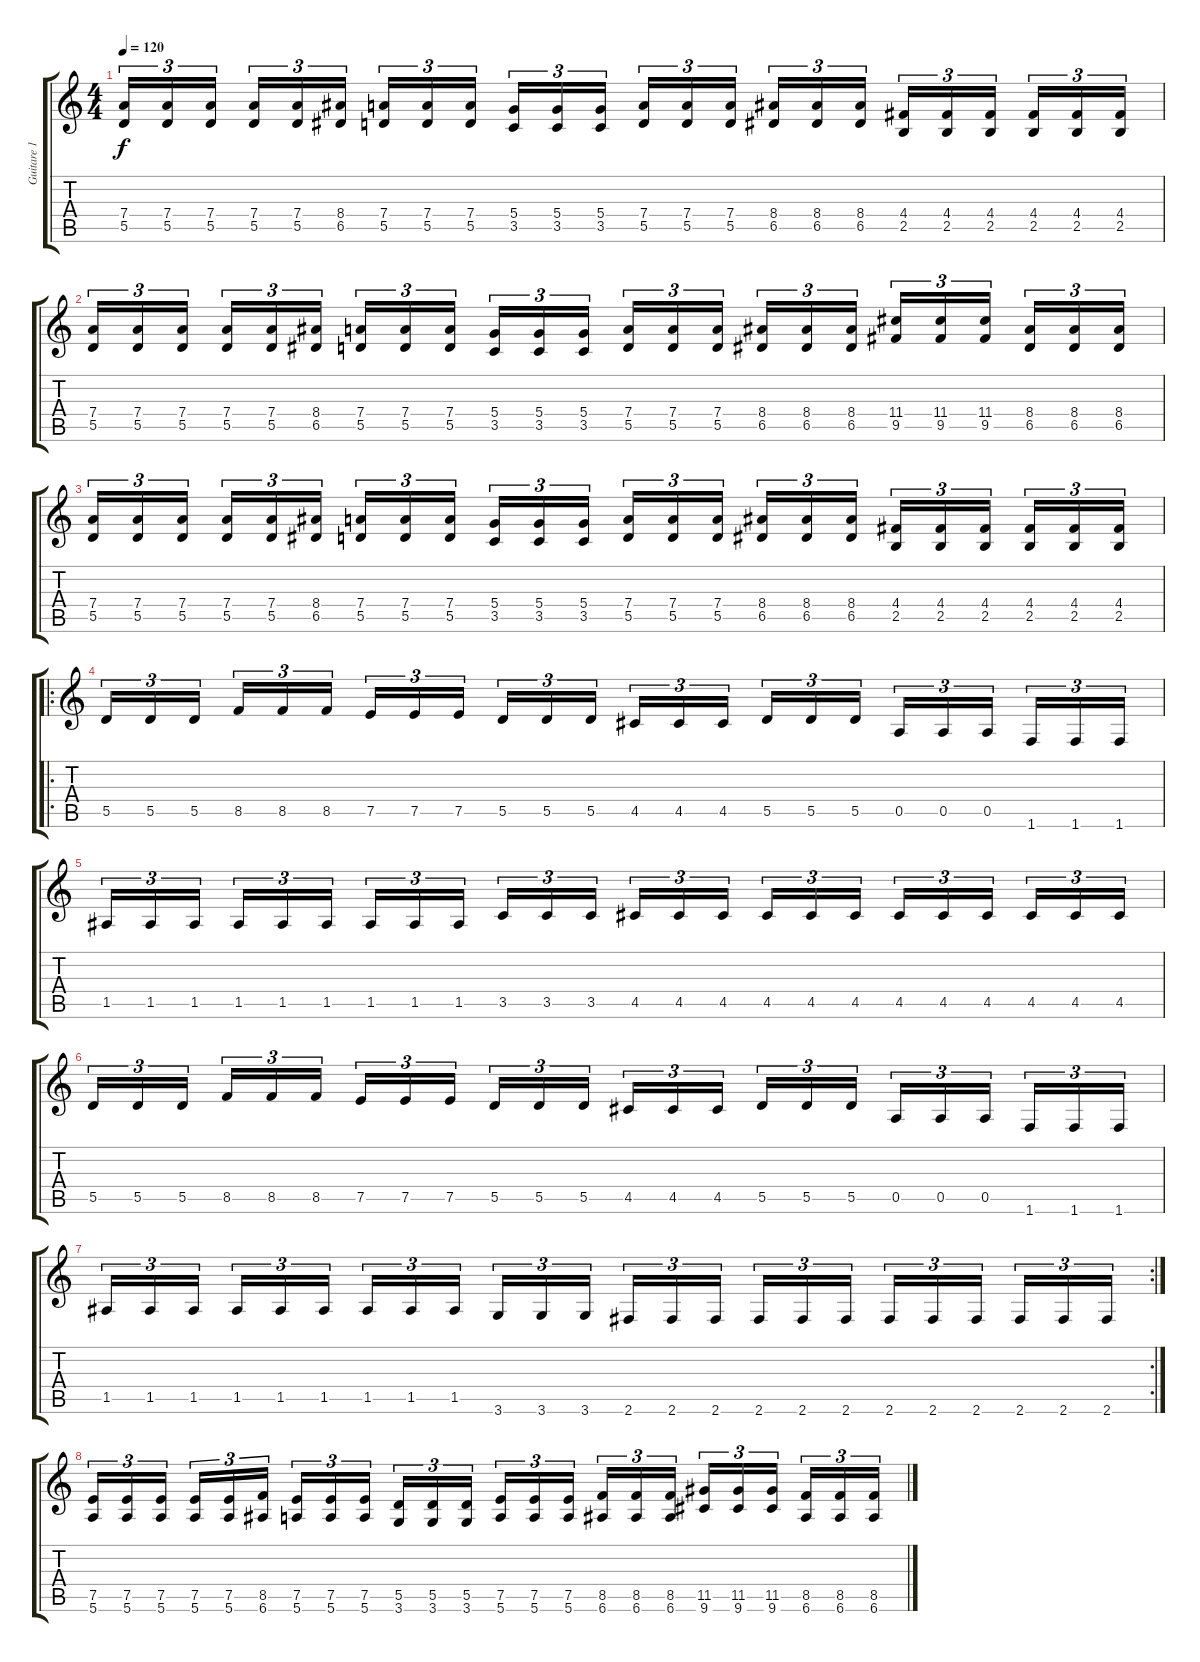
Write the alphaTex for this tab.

\track ("Guitare 1" "Guitare 1") {instrument distortionguitar}
\staff {score tabs}
\tuning (E4 B3 G3 D3 A2 E2) {hide}
\ts (4 4)
\tempo 120
\clef g2
\ks c
(7.4 5.5).16{tu (3 2) dy f} (7.4 5.5).16{tu (3 2)} (7.4 5.5).16{tu (3 2) beam splitsecondary} (7.4 5.5).16{tu (3 2)} (7.4 5.5).16{tu (3 2)} (8.4 6.5).16{tu (3 2)} (7.4 5.5).16{tu (3 2)} (7.4 5.5).16{tu (3 2)} (7.4 5.5).16{tu (3 2) beam splitsecondary} (5.4 3.5).16{tu (3 2)} (5.4 3.5).16{tu (3 2)} (5.4 3.5).16{tu (3 2)} (7.4 5.5).16{tu (3 2)} (7.4 5.5).16{tu (3 2)} (7.4 5.5).16{tu (3 2) beam splitsecondary} (8.4 6.5).16{tu (3 2)} (8.4 6.5).16{tu (3 2)} (8.4 6.5).16{tu (3 2)} (4.4 2.5).16{tu (3 2)} (4.4 2.5).16{tu (3 2)} (4.4 2.5).16{tu (3 2) beam splitsecondary} (4.4 2.5).16{tu (3 2)} (4.4 2.5).16{tu (3 2)} (4.4 2.5).16{tu (3 2)} |
(7.4 5.5).16{tu (3 2)} (7.4 5.5).16{tu (3 2)} (7.4 5.5).16{tu (3 2) beam splitsecondary} (7.4 5.5).16{tu (3 2)} (7.4 5.5).16{tu (3 2)} (8.4 6.5).16{tu (3 2)} (7.4 5.5).16{tu (3 2)} (7.4 5.5).16{tu (3 2)} (7.4 5.5).16{tu (3 2) beam splitsecondary} (5.4 3.5).16{tu (3 2)} (5.4 3.5).16{tu (3 2)} (5.4 3.5).16{tu (3 2)} (7.4 5.5).16{tu (3 2)} (7.4 5.5).16{tu (3 2)} (7.4 5.5).16{tu (3 2) beam splitsecondary} (8.4 6.5).16{tu (3 2)} (8.4 6.5).16{tu (3 2)} (8.4 6.5).16{tu (3 2)} (11.4 9.5).16{tu (3 2)} (11.4 9.5).16{tu (3 2)} (11.4 9.5).16{tu (3 2) beam splitsecondary} (8.4 6.5).16{tu (3 2)} (8.4 6.5).16{tu (3 2)} (8.4 6.5).16{tu (3 2)} |
(7.4 5.5).16{tu (3 2)} (7.4 5.5).16{tu (3 2)} (7.4 5.5).16{tu (3 2) beam splitsecondary} (7.4 5.5).16{tu (3 2)} (7.4 5.5).16{tu (3 2)} (8.4 6.5).16{tu (3 2)} (7.4 5.5).16{tu (3 2)} (7.4 5.5).16{tu (3 2)} (7.4 5.5).16{tu (3 2) beam splitsecondary} (5.4 3.5).16{tu (3 2)} (5.4 3.5).16{tu (3 2)} (5.4 3.5).16{tu (3 2)} (7.4 5.5).16{tu (3 2)} (7.4 5.5).16{tu (3 2)} (7.4 5.5).16{tu (3 2) beam splitsecondary} (8.4 6.5).16{tu (3 2)} (8.4 6.5).16{tu (3 2)} (8.4 6.5).16{tu (3 2)} (4.4 2.5).16{tu (3 2)} (4.4 2.5).16{tu (3 2)} (4.4 2.5).16{tu (3 2) beam splitsecondary} (4.4 2.5).16{tu (3 2)} (4.4 2.5).16{tu (3 2)} (4.4 2.5).16{tu (3 2)} |
\ro
5.5.16{tu (3 2)} 5.5.16{tu (3 2)} 5.5.16{tu (3 2) beam splitsecondary} 8.5.16{tu (3 2)} 8.5.16{tu (3 2)} 8.5.16{tu (3 2)} 7.5.16{tu (3 2)} 7.5.16{tu (3 2)} 7.5.16{tu (3 2) beam splitsecondary} 5.5.16{tu (3 2)} 5.5.16{tu (3 2)} 5.5.16{tu (3 2)} 4.5.16{tu (3 2)} 4.5.16{tu (3 2)} 4.5.16{tu (3 2) beam splitsecondary} 5.5.16{tu (3 2)} 5.5.16{tu (3 2)} 5.5.16{tu (3 2)} 0.5.16{tu (3 2)} 0.5.16{tu (3 2)} 0.5.16{tu (3 2) beam splitsecondary} 1.6.16{tu (3 2)} 1.6.16{tu (3 2)} 1.6.16{tu (3 2)} |
1.5.16{tu (3 2)} 1.5.16{tu (3 2)} 1.5.16{tu (3 2) beam splitsecondary} 1.5.16{tu (3 2)} 1.5.16{tu (3 2)} 1.5.16{tu (3 2)} 1.5.16{tu (3 2)} 1.5.16{tu (3 2)} 1.5.16{tu (3 2) beam splitsecondary} 3.5.16{tu (3 2)} 3.5.16{tu (3 2)} 3.5.16{tu (3 2)} 4.5.16{tu (3 2)} 4.5.16{tu (3 2)} 4.5.16{tu (3 2) beam splitsecondary} 4.5.16{tu (3 2)} 4.5.16{tu (3 2)} 4.5.16{tu (3 2)} 4.5.16{tu (3 2)} 4.5.16{tu (3 2)} 4.5.16{tu (3 2) beam splitsecondary} 4.5.16{tu (3 2)} 4.5.16{tu (3 2)} 4.5.16{tu (3 2)} |
5.5.16{tu (3 2)} 5.5.16{tu (3 2)} 5.5.16{tu (3 2) beam splitsecondary} 8.5.16{tu (3 2)} 8.5.16{tu (3 2)} 8.5.16{tu (3 2)} 7.5.16{tu (3 2)} 7.5.16{tu (3 2)} 7.5.16{tu (3 2) beam splitsecondary} 5.5.16{tu (3 2)} 5.5.16{tu (3 2)} 5.5.16{tu (3 2)} 4.5.16{tu (3 2)} 4.5.16{tu (3 2)} 4.5.16{tu (3 2) beam splitsecondary} 5.5.16{tu (3 2)} 5.5.16{tu (3 2)} 5.5.16{tu (3 2)} 0.5.16{tu (3 2)} 0.5.16{tu (3 2)} 0.5.16{tu (3 2) beam splitsecondary} 1.6.16{tu (3 2)} 1.6.16{tu (3 2)} 1.6.16{tu (3 2)} |
\rc 2
1.5.16{tu (3 2)} 1.5.16{tu (3 2)} 1.5.16{tu (3 2) beam splitsecondary} 1.5.16{tu (3 2)} 1.5.16{tu (3 2)} 1.5.16{tu (3 2)} 1.5.16{tu (3 2)} 1.5.16{tu (3 2)} 1.5.16{tu (3 2) beam splitsecondary} 3.6.16{tu (3 2)} 3.6.16{tu (3 2)} 3.6.16{tu (3 2)} 2.6.16{tu (3 2)} 2.6.16{tu (3 2)} 2.6.16{tu (3 2) beam splitsecondary} 2.6.16{tu (3 2)} 2.6.16{tu (3 2)} 2.6.16{tu (3 2)} 2.6.16{tu (3 2)} 2.6.16{tu (3 2)} 2.6.16{tu (3 2) beam splitsecondary} 2.6.16{tu (3 2)} 2.6.16{tu (3 2)} 2.6.16{tu (3 2)} |
(7.5 5.6).16{tu (3 2)} (7.5 5.6).16{tu (3 2)} (7.5 5.6).16{tu (3 2) beam splitsecondary} (7.5 5.6).16{tu (3 2)} (7.5 5.6).16{tu (3 2)} (8.5 6.6).16{tu (3 2)} (7.5 5.6).16{tu (3 2)} (7.5 5.6).16{tu (3 2)} (7.5 5.6).16{tu (3 2) beam splitsecondary} (5.5 3.6).16{tu (3 2)} (5.5 3.6).16{tu (3 2)} (5.5 3.6).16{tu (3 2)} (7.5 5.6).16{tu (3 2)} (7.5 5.6).16{tu (3 2)} (7.5 5.6).16{tu (3 2) beam splitsecondary} (8.5 6.6).16{tu (3 2)} (8.5 6.6).16{tu (3 2)} (8.5 6.6).16{tu (3 2)} (11.5 9.6).16{tu (3 2)} (11.5 9.6).16{tu (3 2)} (11.5 9.6).16{tu (3 2) beam splitsecondary} (8.5 6.6).16{tu (3 2)} (8.5 6.6).16{tu (3 2)} (8.5 6.6).16{tu (3 2)}
